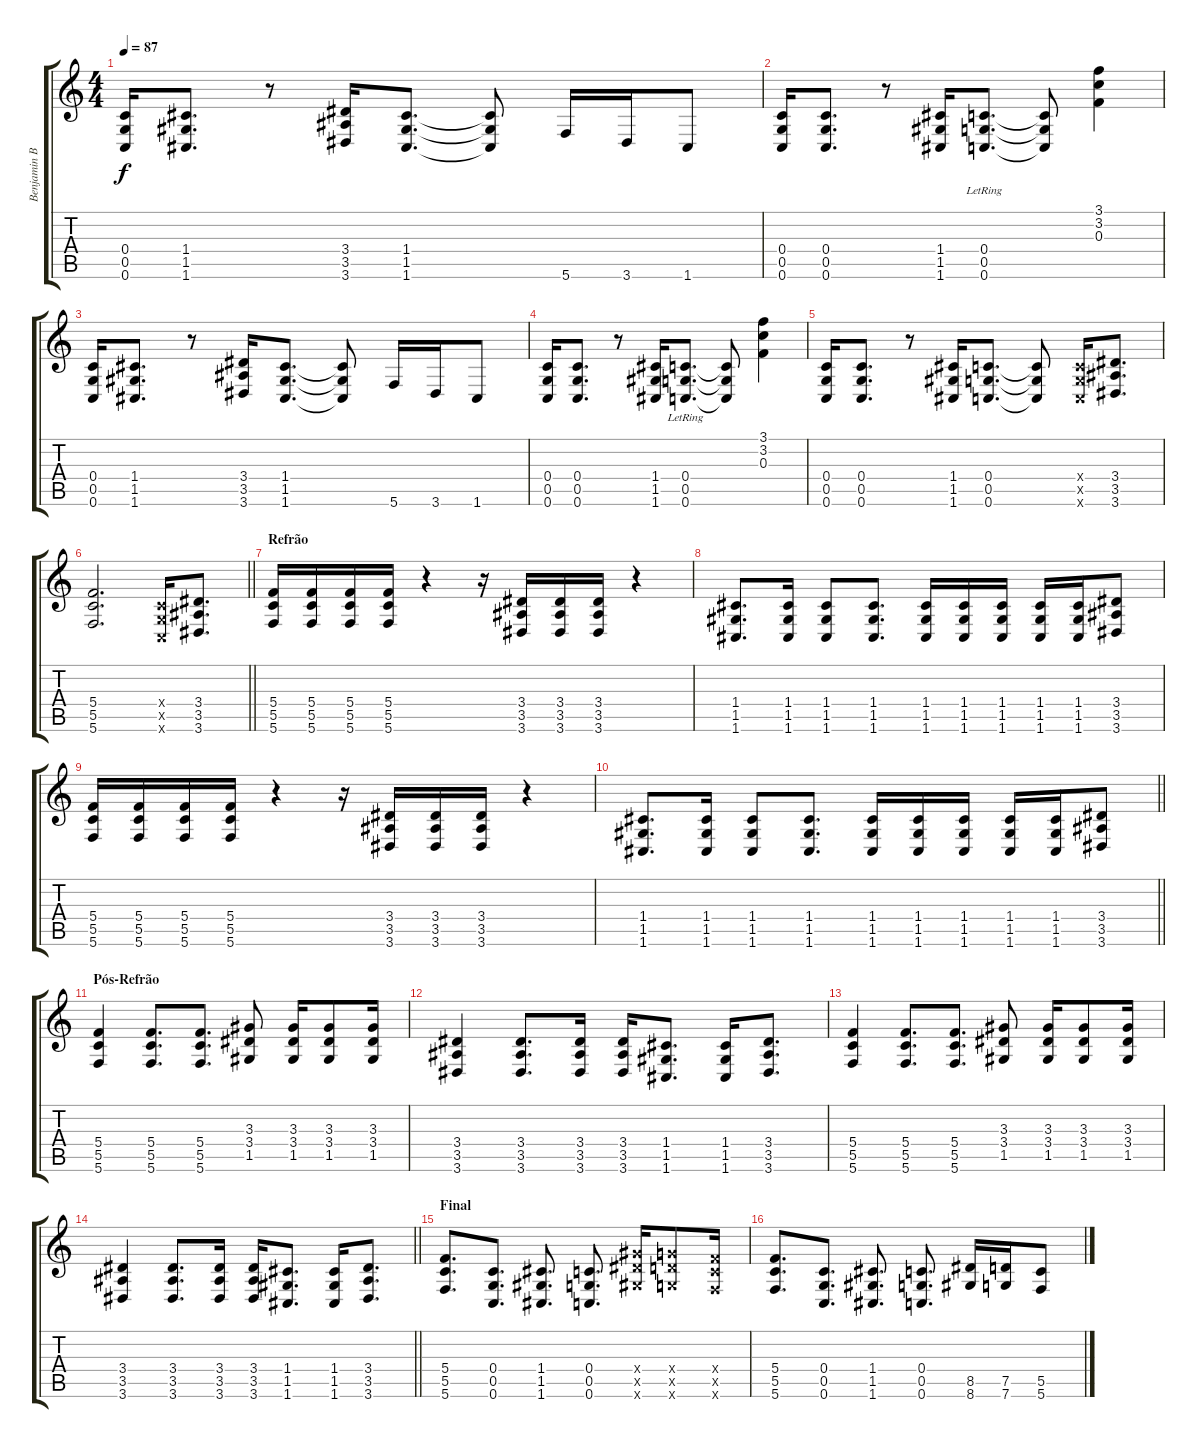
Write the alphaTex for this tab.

\track ("Benjamin Burnley" "Benjamin B") {instrument distortionguitar}
\staff {score tabs}
\tuning (D4 A3 F3 C3 G2 C2) {hide}
\ts (4 4)
\tempo 87
\clef g2
\ks c
(0.4 0.5 0.6).16{dy f} (1.4 1.5 1.6).8{d} r.8 (3.4 3.5 3.6).16 (1.4 1.5 1.6).8{d} (1.4{t} 1.5{t} 1.6{t}).8 5.6.16 3.6.16 1.6.8 |
(0.4 0.5 0.6).16 (0.4 0.5 0.6).8{d} r.8 (1.4 1.5 1.6).16 (0.4{lr} 0.5{lr} 0.6{lr}).8{d} (0.4{t} 0.5{t} 0.6{t}).8 (3.1 3.2 0.3).4 |
(0.4 0.5 0.6).16 (1.4 1.5 1.6).8{d} r.8 (3.4 3.5 3.6).16 (1.4 1.5 1.6).8{d} (1.4{t} 1.5{t} 1.6{t}).8 5.6.16 3.6.16 1.6.8 |
(0.4 0.5 0.6).16 (0.4 0.5 0.6).8{d} r.8 (1.4 1.5 1.6).16 (0.4{lr} 0.5{lr} 0.6{lr}).8{d} (0.4{t} 0.5{t} 0.6{t}).8 (3.1 3.2 0.3).4 |
(0.4 0.5 0.6).16 (0.4 0.5 0.6).8{d} r.8 (1.4 1.5 1.6).16 (0.4 0.5 0.6).8{d} (0.4{t} 0.5{t} 0.6{t}).8 (0.4{x} 0.5{x} 0.6{x}).16 (3.4 3.5 3.6).8{d} |
\barLineRight lightlight
(5.4 5.5 5.6).2{d} (0.4{x} 0.5{x} 0.6{x}).16 (3.4 3.5 3.6).8{d} |
\section ("" "Refrão")
(5.4 5.5 5.6).16 (5.4 5.5 5.6).16 (5.4 5.5 5.6).16 (5.4 5.5 5.6).16 r.4 r.16 (3.4 3.5 3.6).16 (3.4 3.5 3.6).16 (3.4 3.5 3.6).16 r.4 |
(1.4 1.5 1.6).8{d} (1.4 1.5 1.6).16 (1.4 1.5 1.6).8 (1.4 1.5 1.6).8{d} (1.4 1.5 1.6).16 (1.4 1.5 1.6).16 (1.4 1.5 1.6).16 (1.4 1.5 1.6).16 (1.4 1.5 1.6).16 (3.4 3.5 3.6).8 |
(5.4 5.5 5.6).16 (5.4 5.5 5.6).16 (5.4 5.5 5.6).16 (5.4 5.5 5.6).16 r.4 r.16 (3.4 3.5 3.6).16 (3.4 3.5 3.6).16 (3.4 3.5 3.6).16 r.4 |
\barLineRight lightlight
(1.4 1.5 1.6).8{d} (1.4 1.5 1.6).16 (1.4 1.5 1.6).8 (1.4 1.5 1.6).8{d} (1.4 1.5 1.6).16 (1.4 1.5 1.6).16 (1.4 1.5 1.6).16 (1.4 1.5 1.6).16 (1.4 1.5 1.6).16 (3.4 3.5 3.6).8 |
\section ("" "Pós-Refrão")
(5.4 5.5 5.6).4 (5.4 5.5 5.6).8{d} (5.4 5.5 5.6).8{d} (3.3 3.4 1.5).8 (3.3 3.4 1.5).16 (3.3 3.4 1.5).8 (3.3 3.4 1.5).16 |
(3.4 3.5 3.6).4 (3.4 3.5 3.6).8{d} (3.4 3.5 3.6).16 (3.4 3.5 3.6).16 (1.4 1.5 1.6).8{d} (1.4 1.5 1.6).16 (3.4 3.5 3.6).8{d} |
(5.4 5.5 5.6).4 (5.4 5.5 5.6).8{d} (5.4 5.5 5.6).8{d} (3.3 3.4 1.5).8 (3.3 3.4 1.5).16 (3.3 3.4 1.5).8 (3.3 3.4 1.5).16 |
\barLineRight lightlight
(3.4 3.5 3.6).4 (3.4 3.5 3.6).8{d} (3.4 3.5 3.6).16 (3.4 3.5 3.6).16 (1.4 1.5 1.6).8{d} (1.4 1.5 1.6).16 (3.4 3.5 3.6).8{d} |
\section ("" "Final")
(5.4 5.5 5.6).8{d} (0.4 0.5 0.6).8{d} (1.4 1.5 1.6).8{d} (0.4 0.5 0.6).8{d} (8.4{x} 8.5{x} 8.6{x}).16 (7.4{x} 7.5{x} 7.6{x}).8 (5.4{x} 5.5{x} 5.6{x}).16 |
(5.4 5.5 5.6).8{d} (0.4 0.5 0.6).8{d} (1.4 1.5 1.6).8{d} (0.4 0.5 0.6).8{d} (8.5 8.6).16 (7.5 7.6).16 (5.5 5.6).8
